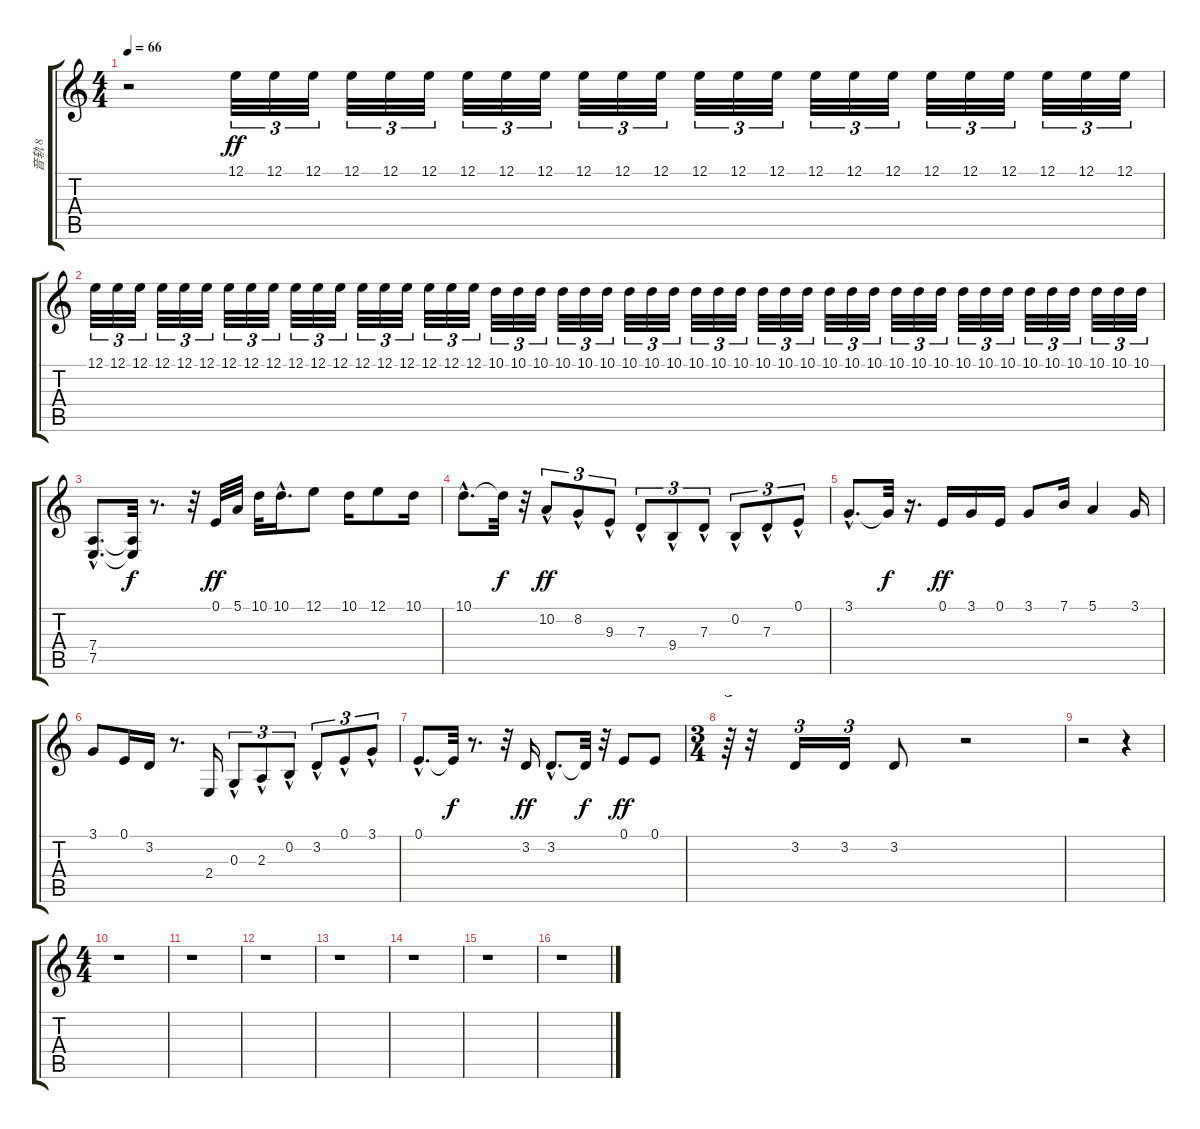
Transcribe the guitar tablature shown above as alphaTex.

\track ("音轨 8" "音轨 8") {instrument shamisen}
\staff {score tabs}
\tuning (E4 B3 G3 D3 A2 E2) {hide}
\ts (4 4)
\tempo 66
\clef g2
\ks c
r.2{dy ff} 12.1.32{tu (3 2)} 12.1.32{tu (3 2) volume 3} 12.1.32{tu (3 2) volume 3} 12.1.32{tu (3 2) volume 3} 12.1.32{tu (3 2) volume 3} 12.1.32{tu (3 2) volume 4} 12.1.32{tu (3 2) volume 4} 12.1.32{tu (3 2) volume 4} 12.1.32{tu (3 2) volume 4} 12.1.32{tu (3 2) volume 4} 12.1.32{tu (3 2) volume 4} 12.1.32{tu (3 2) volume 5} 12.1.32{tu (3 2) volume 5} 12.1.32{tu (3 2) volume 5} 12.1.32{tu (3 2) volume 5} 12.1.32{tu (3 2) volume 6} 12.1.32{tu (3 2) volume 6} 12.1.32{tu (3 2) volume 6} 12.1.32{tu (3 2) volume 6} 12.1.32{tu (3 2) volume 6} 12.1.32{tu (3 2) volume 7} 12.1.32{tu (3 2) volume 7} 12.1.32{tu (3 2) volume 7} 12.1.32{tu (3 2) volume 7} |
12.1.32{tu (3 2) volume 8} 12.1.32{tu (3 2) volume 8} 12.1.32{tu (3 2) volume 8} 12.1.32{tu (3 2) volume 8} 12.1.32{tu (3 2) volume 8} 12.1.32{tu (3 2) volume 8} 12.1.32{tu (3 2) volume 9} 12.1.32{tu (3 2) volume 9} 12.1.32{tu (3 2) volume 9} 12.1.32{tu (3 2) volume 9} 12.1.32{tu (3 2) volume 10} 12.1.32{tu (3 2) volume 10} 12.1.32{tu (3 2) volume 10} 12.1.32{tu (3 2) volume 10} 12.1.32{tu (3 2) volume 10} 12.1.32{tu (3 2) volume 11} 12.1.32{tu (3 2) volume 11} 12.1.32{tu (3 2) volume 11} 10.1.32{tu (3 2) volume 11} 10.1.32{tu (3 2) volume 11} 10.1.32{tu (3 2) volume 12} 10.1.32{tu (3 2) volume 12} 10.1.32{tu (3 2) volume 12} 10.1.32{tu (3 2) volume 12} 10.1.32{tu (3 2) volume 12} 10.1.32{tu (3 2)} 10.1.32{tu (3 2)} 10.1.32{tu (3 2)} 10.1.32{tu (3 2)} 10.1.32{tu (3 2)} 10.1.32{tu (3 2)} 10.1.32{tu (3 2)} 10.1.32{tu (3 2)} 10.1.32{tu (3 2)} 10.1.32{tu (3 2)} 10.1.32{tu (3 2)} 10.1.32{tu (3 2)} 10.1.32{tu (3 2)} 10.1.32{tu (3 2)} 10.1.32{tu (3 2)} 10.1.32{tu (3 2)} 10.1.32{tu (3 2)} 10.1.32{tu (3 2)} 10.1.32{tu (3 2)} 10.1.32{tu (3 2)} 10.1.32{tu (3 2)} 10.1.32{tu (3 2)} 10.1.32{tu (3 2)} |
(7.4{hac} 7.5{hac}).8{d} (7.4{t} 7.5{t}).32{dy f} r.8{d} r.32 0.1.32{dy ff} 5.1.32 10.1.32 10.1{hac}.16{d} 12.1.8 10.1.16 12.1.8 10.1.16 |
10.1{hac}.8{d} 10.1{t}.32{dy f} r.32 10.2{hac}.8{tu (3 2) dy ff} 8.2{hac}.8{tu (3 2)} 9.3{hac}.8{tu (3 2)} 7.3{hac}.8{tu (3 2)} 9.4{hac}.8{tu (3 2)} 7.3{hac}.8{tu (3 2)} 0.2{hac}.8{tu (3 2)} 7.3{hac}.8{tu (3 2)} 0.1{hac}.8{tu (3 2)} |
3.1{hac}.8{d} 3.1{t}.32{dy f} r.16{d} 0.1.16{dy ff} 3.1.16 0.1.16 3.1.8 7.1.16 5.1.4 3.1.16 |
3.1.8 0.1.16 3.2.16 r.8{d} 2.4.16 0.3{hac}.8{tu (3 2)} 2.3{hac}.8{tu (3 2)} 0.2{hac}.8{tu (3 2)} 3.2{hac}.8{tu (3 2)} 0.1{hac}.8{tu (3 2)} 3.1{hac}.8{tu (3 2)} |
0.1{hac}.8{d} 0.1{t}.32{dy f} r.8{d} r.32 3.2.16{dy ff} 3.2{hac}.8{d} 3.2{t}.32{dy f} r.32 0.1.8{dy ff} 0.1.8 |
\ts (3 4)
r.64{tu (3 2)} r.32 3.2.16{tu (3 2)} 3.2.16{tu (3 2)} 3.2.8 r.2 |
r.2 r.4 |
\ts (4 4)
r.1 |
r.1 |
r.1 |
r.1 |
r.1 |
r.1 |
r.1
